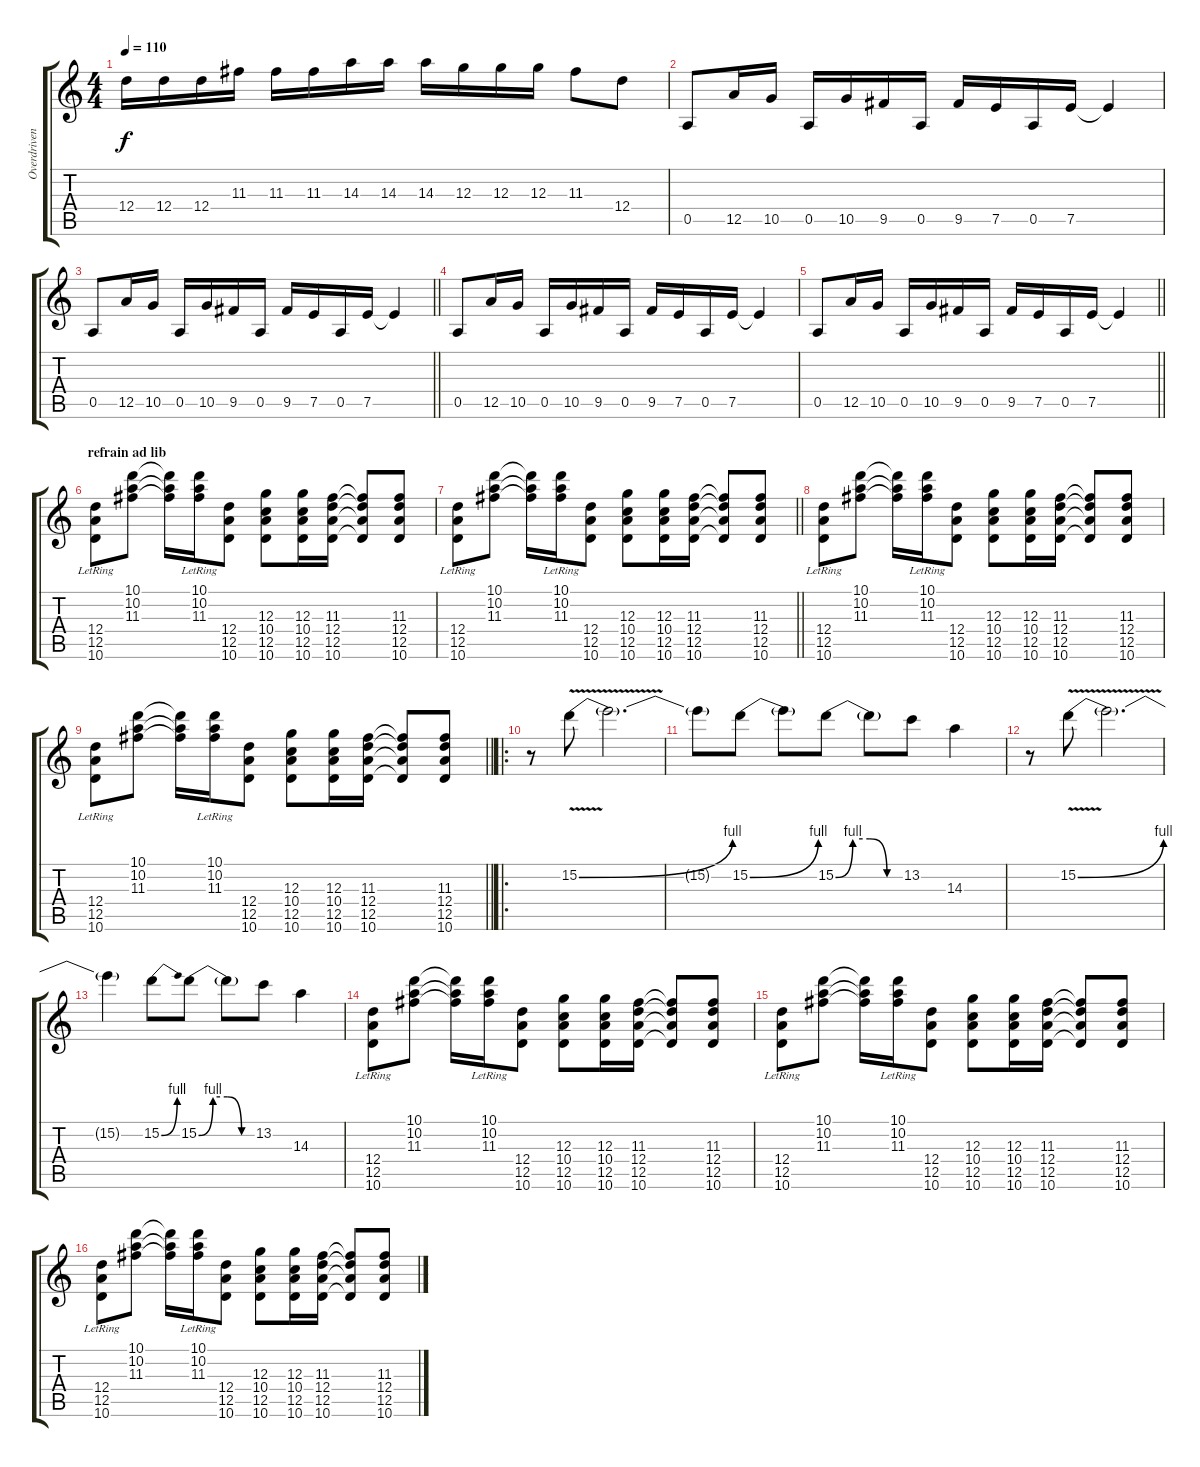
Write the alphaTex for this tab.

\track ("Overdriven Guitar 2" "Overdriven") {instrument overdrivenguitar}
\staff {score tabs}
\tuning (E4 B3 G3 D3 A2 E2) {hide}
\ts (4 4)
\tempo 110
\clef g2
\ks c
12.4.16{dy f} 12.4.16 12.4.16 11.3.16 11.3.16 11.3.16 14.3.16 14.3.16 14.3.16 12.3.16 12.3.16 12.3.16 11.3.8 12.4.8 |
0.5.8 12.5.16 10.5.16 0.5.16 10.5.16 9.5.16 0.5.16 9.5.16 7.5.16 0.5.16 7.5.16 7.5{t}.4 |
\barLineRight lightlight
0.5.8 12.5.16 10.5.16 0.5.16 10.5.16 9.5.16 0.5.16 9.5.16 7.5.16 0.5.16 7.5.16 7.5{t}.4 |
0.5.8 12.5.16 10.5.16 0.5.16 10.5.16 9.5.16 0.5.16 9.5.16 7.5.16 0.5.16 7.5.16 7.5{t}.4 |
\barLineRight lightlight
0.5.8 12.5.16 10.5.16 0.5.16 10.5.16 9.5.16 0.5.16 9.5.16 7.5.16 0.5.16 7.5.16 7.5{t}.4 |
\section ("" "refrain ad lib")
(12.4{lr} 12.5{lr} 10.6{lr}).8 (10.1 10.2 11.3).8 (10.1{t} 10.2{t} 11.3{t}).16 (10.1{lr} 10.2{lr} 11.3{lr}).16 (12.4 12.5 10.6).8 (12.3 10.4 12.5 10.6).8 (12.3 10.4 12.5 10.6).16 (11.3 12.4 12.5 10.6).16 (11.3{t} 12.4{t} 12.5{t} 10.6{t}).8 (11.3 12.4 12.5 10.6).8 |
\barLineRight lightlight
(12.4{lr} 12.5{lr} 10.6{lr}).8 (10.1 10.2 11.3).8 (10.1{t} 10.2{t} 11.3{t}).16 (10.1{lr} 10.2{lr} 11.3{lr}).16 (12.4 12.5 10.6).8 (12.3 10.4 12.5 10.6).8 (12.3 10.4 12.5 10.6).16 (11.3 12.4 12.5 10.6).16 (11.3{t} 12.4{t} 12.5{t} 10.6{t}).8 (11.3 12.4 12.5 10.6).8 |
(12.4{lr} 12.5{lr} 10.6{lr}).8 (10.1 10.2 11.3).8 (10.1{t} 10.2{t} 11.3{t}).16 (10.1{lr} 10.2{lr} 11.3{lr}).16 (12.4 12.5 10.6).8 (12.3 10.4 12.5 10.6).8 (12.3 10.4 12.5 10.6).16 (11.3 12.4 12.5 10.6).16 (11.3{t} 12.4{t} 12.5{t} 10.6{t}).8 (11.3 12.4 12.5 10.6).8 |
\barLineRight lightlight
(12.4{lr} 12.5{lr} 10.6{lr}).8 (10.1 10.2 11.3).8 (10.1{t} 10.2{t} 11.3{t}).16 (10.1{lr} 10.2{lr} 11.3{lr}).16 (12.4 12.5 10.6).8 (12.3 10.4 12.5 10.6).8 (12.3 10.4 12.5 10.6).16 (11.3 12.4 12.5 10.6).16 (11.3{t} 12.4{t} 12.5{t} 10.6{t}).8 (11.3 12.4 12.5 10.6).8 |
\ro
r.8 15.2{be (bend 0 0 60 4) v}.8 15.2{t}.2{d} |
15.2{t}.8 15.2{be (bend 0 0 60 4)}.8 15.2{t}.8 15.2{be (custom 0 0 15 4 30 4 45 0 60 0)}.8 15.2{t}.8 13.2.8 14.3.4 |
r.8 15.2{be (bend 0 0 60 4) v}.8 15.2{t}.2{d} |
15.2{t}.4 15.2{be (bend 0 0 60 4)}.8 15.2{be (custom 0 0 15 4 30 4 45 0 60 0)}.8 15.2{t}.8 13.2.8 14.3.4 |
(12.4{lr} 12.5{lr} 10.6{lr}).8 (10.1 10.2 11.3).8 (10.1{t} 10.2{t} 11.3{t}).16 (10.1{lr} 10.2{lr} 11.3{lr}).16 (12.4 12.5 10.6).8 (12.3 10.4 12.5 10.6).8 (12.3 10.4 12.5 10.6).16 (11.3 12.4 12.5 10.6).16 (11.3{t} 12.4{t} 12.5{t} 10.6{t}).8 (11.3 12.4 12.5 10.6).8 |
(12.4{lr} 12.5{lr} 10.6{lr}).8 (10.1 10.2 11.3).8 (10.1{t} 10.2{t} 11.3{t}).16 (10.1{lr} 10.2{lr} 11.3{lr}).16 (12.4 12.5 10.6).8 (12.3 10.4 12.5 10.6).8 (12.3 10.4 12.5 10.6).16 (11.3 12.4 12.5 10.6).16 (11.3{t} 12.4{t} 12.5{t} 10.6{t}).8 (11.3 12.4 12.5 10.6).8 |
(12.4{lr} 12.5{lr} 10.6{lr}).8 (10.1 10.2 11.3).8 (10.1{t} 10.2{t} 11.3{t}).16 (10.1{lr} 10.2{lr} 11.3{lr}).16 (12.4 12.5 10.6).8 (12.3 10.4 12.5 10.6).8 (12.3 10.4 12.5 10.6).16 (11.3 12.4 12.5 10.6).16 (11.3{t} 12.4{t} 12.5{t} 10.6{t}).8 (11.3 12.4 12.5 10.6).8
